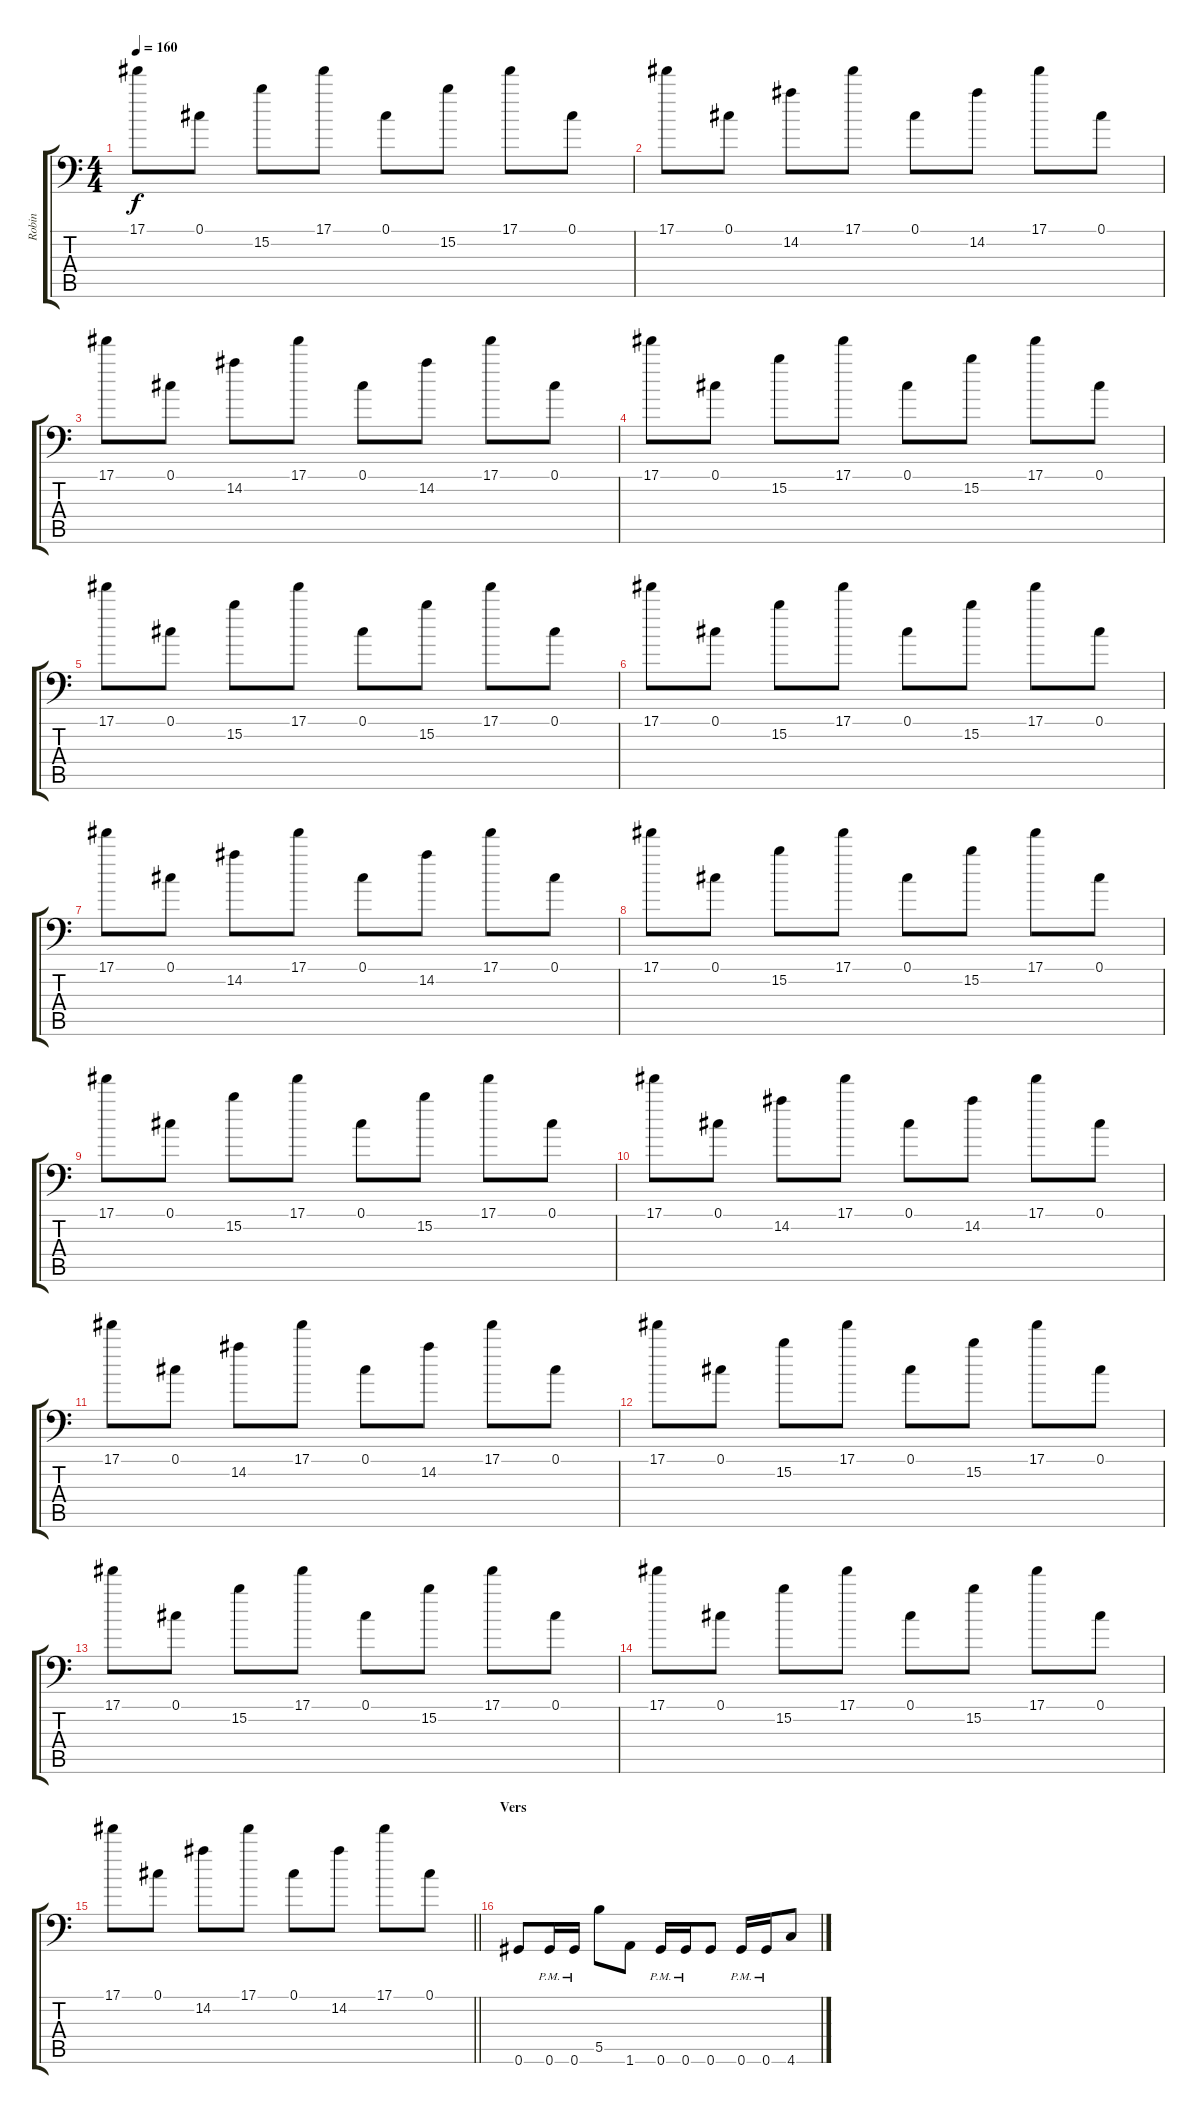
\track ("Robin" "Robin") {instrument distortionguitar}
\staff {score tabs}
\tuning (Db4 Ab3 E3 B2 Gb2 Ab1) {hide}
\ts (4 4)
\tempo 160
\clef f4
\ks c
17.1.8{dy f} 0.1.8 15.2.8 17.1.8 0.1.8 15.2.8 17.1.8 0.1.8 |
17.1.8 0.1.8 14.2.8 17.1.8 0.1.8 14.2.8 17.1.8 0.1.8 |
17.1.8 0.1.8 14.2.8 17.1.8 0.1.8 14.2.8 17.1.8 0.1.8 |
17.1.8 0.1.8 15.2.8 17.1.8 0.1.8 15.2.8 17.1.8 0.1.8 |
17.1.8 0.1.8 15.2.8 17.1.8 0.1.8 15.2.8 17.1.8 0.1.8 |
17.1.8 0.1.8 15.2.8 17.1.8 0.1.8 15.2.8 17.1.8 0.1.8 |
17.1.8 0.1.8 14.2.8 17.1.8 0.1.8 14.2.8 17.1.8 0.1.8 |
17.1.8 0.1.8 15.2.8 17.1.8 0.1.8 15.2.8 17.1.8 0.1.8 |
17.1.8 0.1.8 15.2.8 17.1.8 0.1.8 15.2.8 17.1.8 0.1.8 |
17.1.8 0.1.8 14.2.8 17.1.8 0.1.8 14.2.8 17.1.8 0.1.8 |
17.1.8 0.1.8 14.2.8 17.1.8 0.1.8 14.2.8 17.1.8 0.1.8 |
17.1.8 0.1.8 15.2.8 17.1.8 0.1.8 15.2.8 17.1.8 0.1.8 |
17.1.8 0.1.8 15.2.8 17.1.8 0.1.8 15.2.8 17.1.8 0.1.8 |
17.1.8 0.1.8 15.2.8 17.1.8 0.1.8 15.2.8 17.1.8 0.1.8 |
\barLineRight lightlight
17.1.8 0.1.8 14.2.8 17.1.8 0.1.8 14.2.8 17.1.8 0.1.8 |
\section ("" "Vers")
0.6.8 0.6{pm}.16 0.6{pm}.16 5.5.8 1.6.8 0.6{pm}.16 0.6{pm}.16 0.6.8 0.6{pm}.16 0.6{pm}.16 4.6.8
